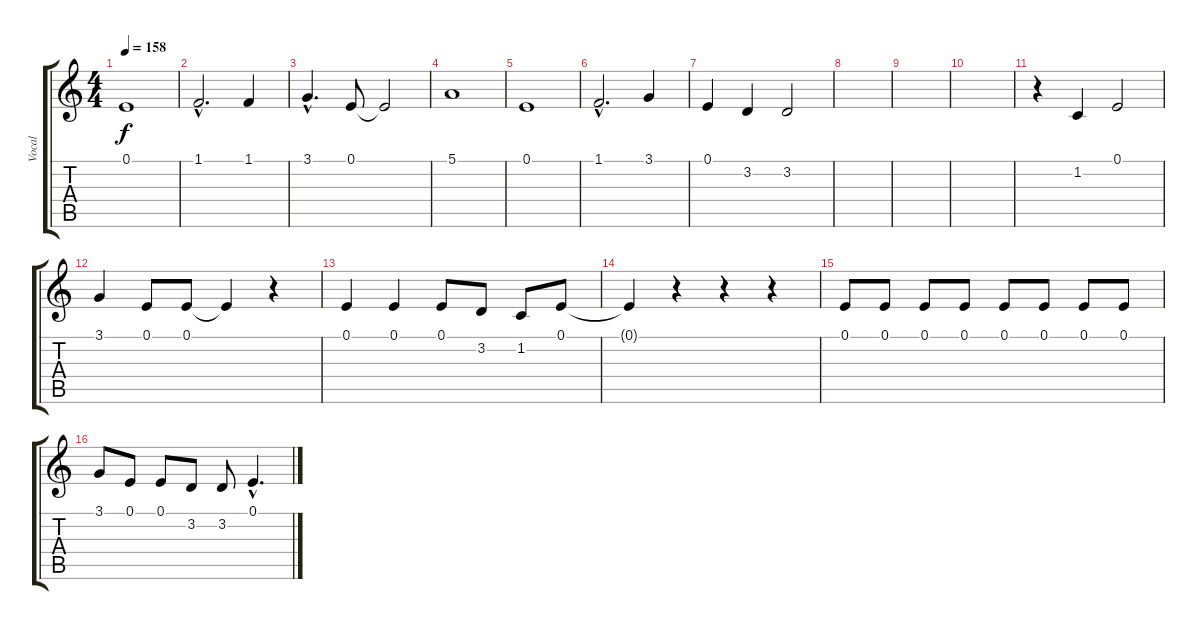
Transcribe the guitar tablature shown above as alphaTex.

\track ("Vocal" "Vocal") {instrument lead2sawtooth}
\staff {score tabs}
\tuning (E4 B3 G3 D3 A2 E2) {hide}
\ts (4 4)
\tempo 158
\clef g2
\ks c
0.1.1{dy f} |
1.1{hac}.2{d} 1.1.4 |
3.1{hac}.4{d} 0.1.8 0.1{t}.2 |
5.1.1 |
0.1.1 |
1.1{hac}.2{d} 3.1.4 |
0.1.4 3.2.4 3.2.2 |
|
|
|
r.4 1.2.4 0.1.2 |
3.1.4 0.1.8 0.1.8 0.1{t}.4 r.4 |
0.1.4 0.1.4 0.1.8 3.2.8 1.2.8 0.1.8 |
0.1{t}.4 r.4 r.4 r.4 |
0.1.8 0.1.8 0.1.8 0.1.8 0.1.8 0.1.8 0.1.8 0.1.8 |
3.1.8 0.1.8 0.1.8 3.2.8 3.2.8 0.1{hac}.4{d}
